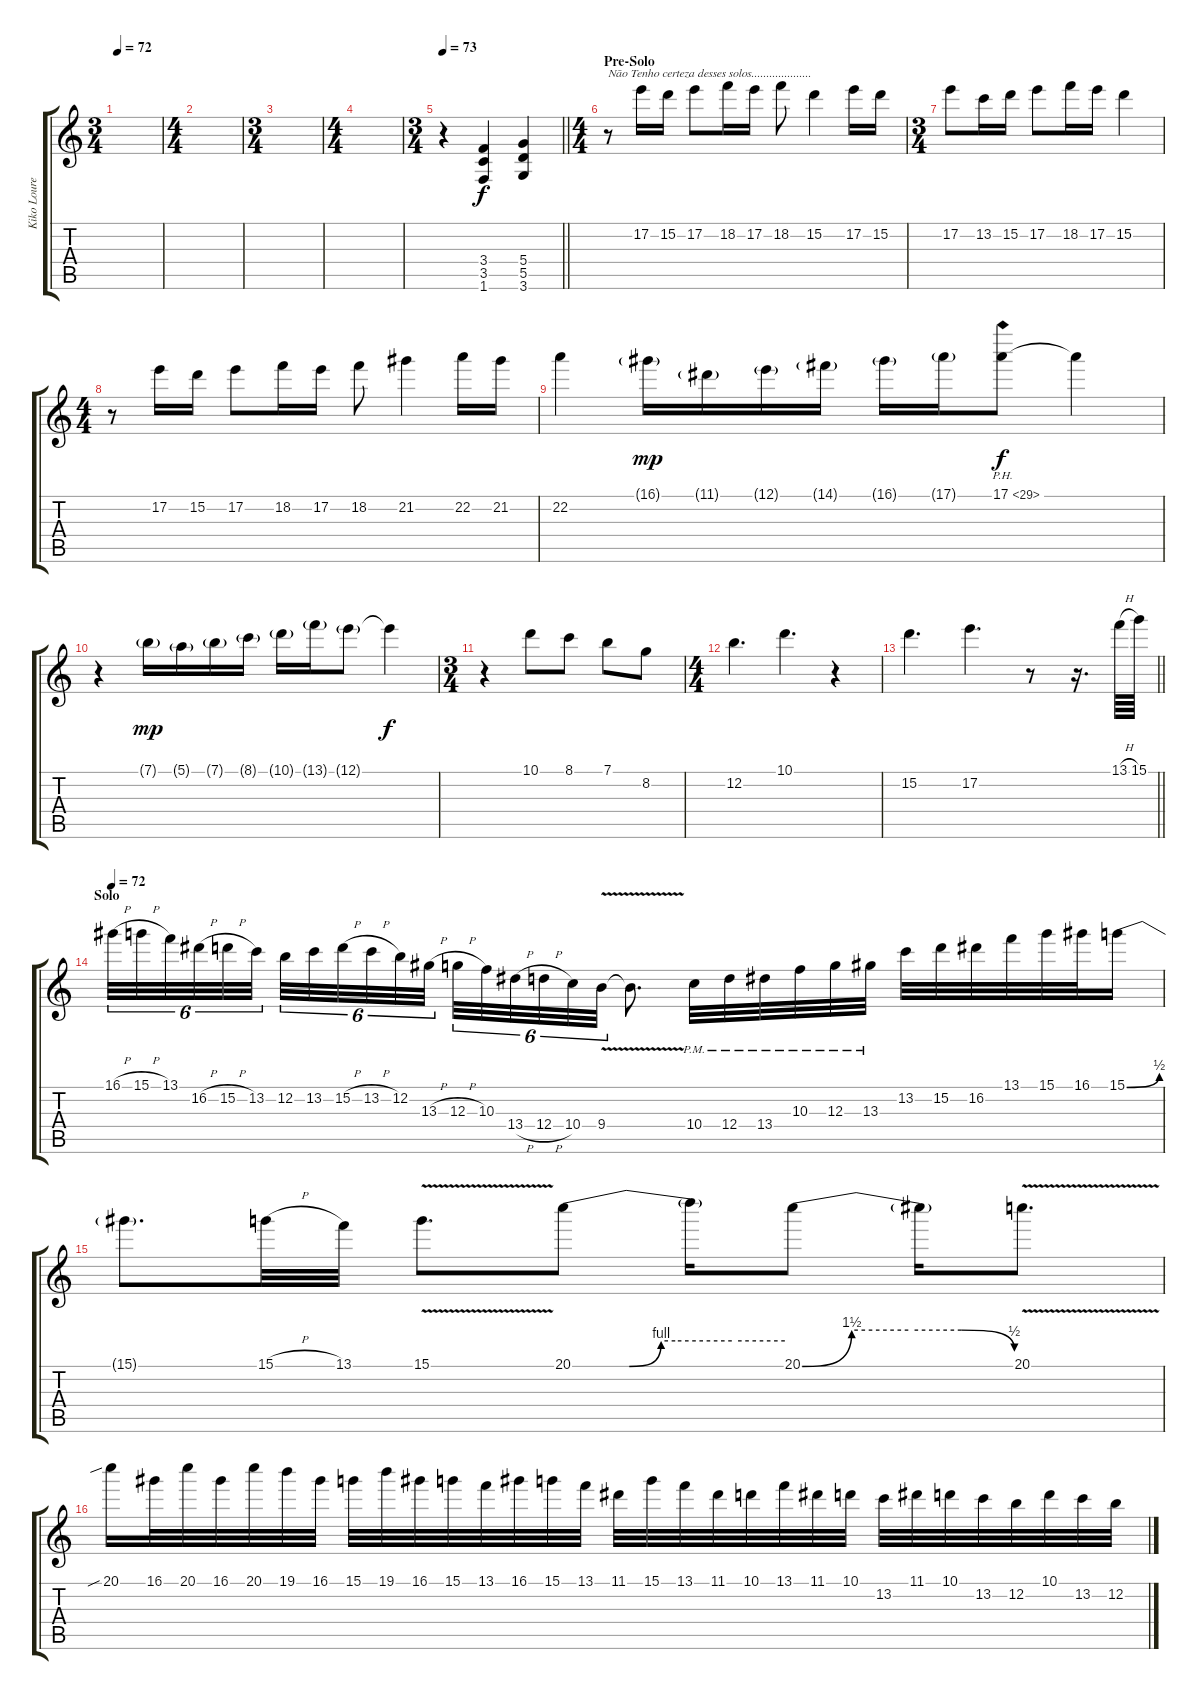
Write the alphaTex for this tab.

\track ("Kiko Loureiro (Guitarra)" "Kiko Loure") {instrument distortionguitar}
\staff {score tabs}
\tuning (E4 B3 G3 D3 A2 E2) {hide}
\ts (3 4)
\tempo 72
\clef g2
\ks c
|
\ts (4 4)
|
\ts (3 4)
|
\ts (4 4)
|
\ts (3 4)
\tempo 73
\barLineRight lightlight
r.4 (3.4 3.5 1.6).4 (5.4 5.5 3.6).4 |
\ts (4 4)
\section ("" "Pre-Solo")
r.8{txt "Não Tenho certeza desses solos...................."} 17.2.16 15.2.16 17.2.8 18.2.16 17.2.16 18.2.8 15.2.4 17.2.16 15.2.16 |
\ts (3 4)
17.2.8 13.2.16 15.2.16 17.2.8 18.2.16 17.2.16 15.2.4 |
\ts (4 4)
r.8 17.2.16 15.2.16 17.2.8 18.2.16 17.2.16 18.2.8 21.2.4 22.2.16 21.2.16 |
22.2.4 16.1{g}.16{dy mp} 11.1{g}.16 12.1{g}.16 14.1{g}.16 16.1{g}.16 17.1{g}.16 17.1{ph 12}.8{dy f} 17.1{t}.4 |
r.4 7.1{g}.16{dy mp} 5.1{g}.16 7.1{g}.16 8.1{g}.16 10.1{g}.16 13.1{g}.16 12.1{g}.8 12.1{t}.4{dy f} |
\ts (3 4)
r.4 10.1.8 8.1.8 7.1.8 8.2.8 |
\ts (4 4)
12.2.4{d} 10.1.4{d} r.4 |
\barLineRight lightlight
15.2.4{d} 17.2.4{d} r.8 r.16{d} 13.1{h}.64 15.1.64 |
\section ("" "Solo")
\tempo 72
16.1{h}.32{tu (6 4) volume 16 instrument distortionguitar} 15.1{h}.32{tu (6 4)} 13.1.32{tu (6 4)} 16.2{h}.32{tu (6 4)} 15.2{h}.32{tu (6 4)} 13.2.32{tu (6 4)} 12.2.32{tu (6 4)} 13.2.32{tu (6 4)} 15.2{h}.32{tu (6 4)} 13.2{h}.32{tu (6 4)} 12.2.32{tu (6 4)} 13.3{h}.32{tu (6 4)} 12.3{h}.32{tu (6 4)} 10.3.32{tu (6 4)} 13.4{h}.32{tu (6 4)} 12.4{h}.32{tu (6 4)} 10.4.32{tu (6 4)} 9.4{v}.32{tu (6 4)} 9.4{t}.8{d} 10.4{pm}.32 12.4{pm}.32 13.4{pm}.32 10.3{pm}.32 12.3{pm}.32 13.3{pm}.32 13.2.32 15.2.32 16.2.32 13.1.32 15.1.32 16.1.32 15.1{be (bend 0 0 60 2)}.16 |
15.1{t}.8{d} 15.1{h}.32 13.1.32 15.1{v}.8{d} 20.1{be (custom 0 0 16 0 25 4 29 4 45 4 60 4)}.8 20.1{t}.16 20.1{be (custom 0 0 14 6 30 6 45 6 60 2)}.8 20.1{t}.16 20.1{v}.8{d} |
20.1{sib}.16 16.1.32 20.1.32 16.1.32 20.1.32 19.1.32 16.1.32 15.1.32 19.1.32 16.1.32 15.1.32 13.1.32 16.1.32 15.1.32 13.1.32 11.1.32 15.1.32 13.1.32 11.1.32 10.1.32 13.1.32 11.1.32 10.1.32 13.2.32 11.1.32 10.1.32 13.2.32 12.2.32 10.1.32 13.2.32 12.2.32
